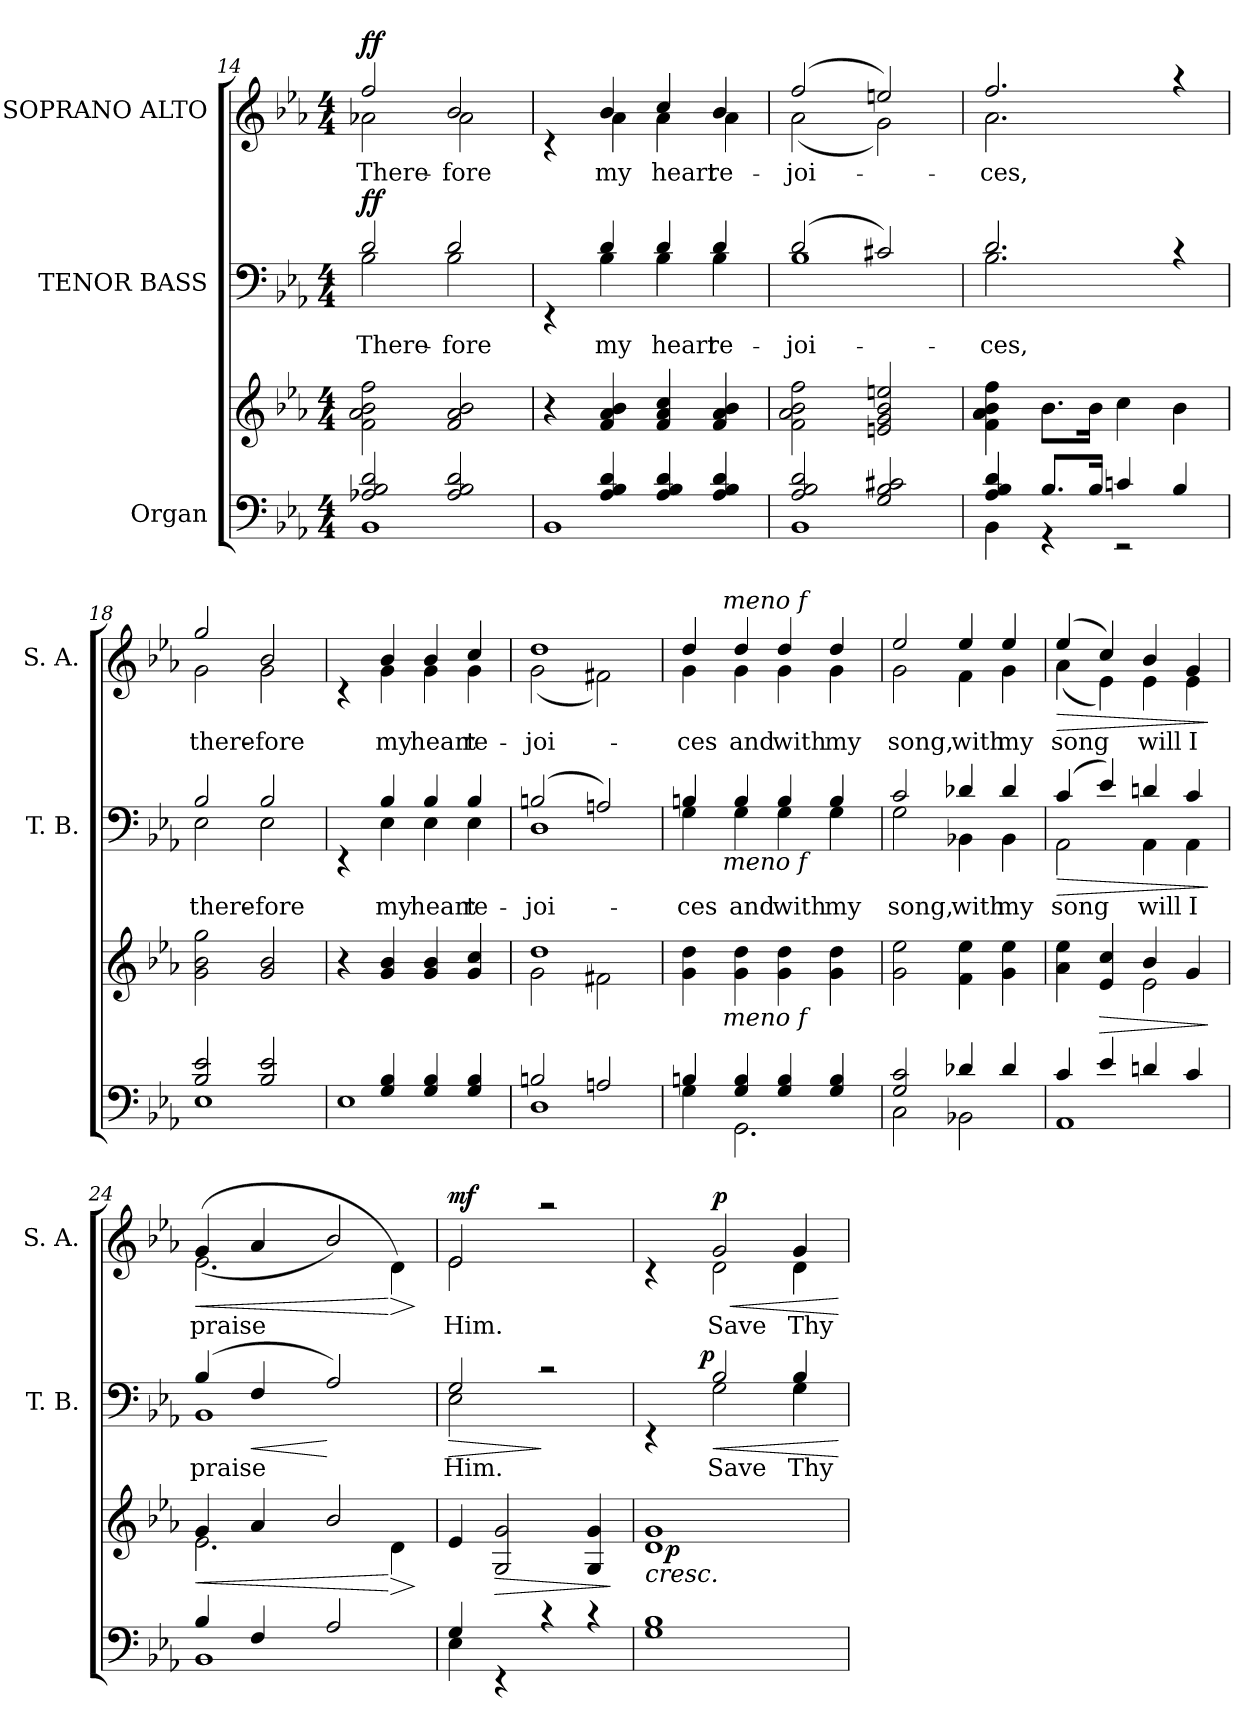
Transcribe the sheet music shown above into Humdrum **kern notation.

**kern	**kern	**dynam	**kern	**text	**dynam	**kern	**text	**dynam
*part3	*part3	*part3	*part2	*part2	*part2	*part1	*part1	*part1
*staff4	*staff3	*staff3/4	*staff2	*staff2	*staff2	*staff1	*staff1	*staff1
*I"Organ	*	*	*I"TENOR BASS	*	*	*I"SOPRANO ALTO	*	*
*	*	*	*I'T. B.	*	*	*I'S. A.	*	*
*clefF4	*clefG2	*	*clefF4	*	*	*clefG2	*	*
*k[b-e-a-]	*k[b-e-a-]	*	*k[b-e-a-]	*	*	*k[b-e-a-]	*	*
*E-:	*E-:	*	*E-:	*	*	*E-:	*	*
*M4/4	*M4/4	*	*M4/4	*	*	*M4/4	*	*
=14	=14	=14	=14	=14	=14	=14	=14	=14
*^	*	*	*	*	*	*	*	*
!	!	!	!	!	!LO:LY:a	!LO:DY:b	!	!LO:LY:b	!LO:DY:a
*	*	*	*	*^	*	*	*^	*	*
2A-X/ 2B-/ 2d/	1BB-	2f\ 2a-\ 2b-\ 2ff\	.	2d/	2B-\	There-	ff	2ff/	2a-X\	There-	ff
!	!	!	!	!	!	!LO:LY:a	!	!	!	!LO:LY:b	!
2A-/ 2B-/ 2d/	.	2f/ 2a-/ 2b-/	.	2d/	2B-\	-fore	.	2b-/	2a-\	-fore	.
=15	=15	=15	=15	=15	=15	=15	=15	=15	=15	=15	=15
1BB-	4ryy	4r	.	4ryy	4rEE	.	.	4ryy	4rc	.	.
!	!	!	!	!	!	!LO:LY:a	!	!	!	!LO:LY:b	!
.	4A-/ 4B-/ 4d/	4f/ 4a-/ 4b-/	.	4d/	4B-\	my	.	4b-/	4a-\	my	.
!	!	!	!	!	!	!LO:LY:a	!	!	!	!LO:LY:b	!
.	4A-/ 4B-/ 4d/	4f/ 4a-/ 4cc/	.	4d/	4B-\	heart	.	4cc/	4a-\	heart	.
!	!	!	!	!	!	!LO:LY:a	!	!	!	!LO:LY:b	!
.	4A-/ 4B-/ 4d/	4f/ 4a-/ 4b-/	.	4d/	4B-\	re-	.	4b-/	4a-\	re-	.
!!LO:PB:g=z	!!
=16	=16	=16	=16	=16	=16	=16	=16	=16	=16	=16	=16
!	!	!	!	!	!	!LO:LY:a	!	!	!	!LO:LY:b	!
2A-/ 2B-/ 2d/	1BB-	2f\ 2a-\ 2b-\ 2ff\	.	(2d/	1B-	-joi-	.	(2ff/	(<2a-\	-joi-	.
2G/ 2B-/ 2c#X/	.	2en/ 2g/ 2b-/ 2een/	.	2c#X/)	.	.	.	2een/)	2g\)	.	.
=17	=17	=17	=17	=17	=17	=17	=17	=17	=17	=17	=17
!	!	!	!	!	!	!LO:LY:a	!	!	!	!LO:LY:b	!
4A-/ 4B-/ 4d/	4BB-\	4f\ 4a-\ 4b-\ 4ff\	.	2.d/	2.B-\	-ces,	.	2.ff/	2.a-\	-ces,	.
8.B-/L	4rGG	8.b-\L	.	.	.	.	.	.	.	.	.
16B-/Jk	.	16b-\Jk	.	.	.	.	.	.	.	.	.
4cn/	2rEE	4cc\	.	.	.	.	.	.	.	.	.
4B-/	.	4b-\	.	4rc	4ryy	.	.	4raa	4ryy	.	.
=18	=18	=18	=18	=18	=18	=18	=18	=18	=18	=18	=18
!	!	!	!	!	!	!LO:LY:a	!	!	!	!LO:LY:b	!
2B-/ 2e-/	1E-	2g\ 2b-\ 2gg\	.	2B-/	2E-\	there-	.	2gg/	2g\	there-	.
!	!	!	!	!	!	!LO:LY:a	!	!	!	!LO:LY:b	!
2B-/ 2e-/	.	2g/ 2b-/	.	2B-/	2E-\	-fore	.	2b-/	2g\	-fore	.
=19	=19	=19	=19	=19	=19	=19	=19	=19	=19	=19	=19
1E-	4ryy	4r	.	4ryy	4rEE	.	.	4ryy	4rc	.	.
!	!	!	!	!	!	!LO:LY:a	!	!	!	!LO:LY:b	!
.	4G/ 4B-/	4g/ 4b-/	.	4B-/	4E-\	my	.	4b-/	4g\	my	.
!	!	!	!	!	!	!LO:LY:a	!	!	!	!LO:LY:b	!
.	4G/ 4B-/	4g/ 4b-/	.	4B-/	4E-\	heart	.	4b-/	4g\	heart	.
!	!	!	!	!	!	!LO:LY:a	!	!	!	!LO:LY:b	!
.	4G/ 4B-/	4g/ 4cc/	.	4B-/	4E-\	re-	.	4cc/	4g\	re-	.
=20	=20	=20	=20	=20	=20	=20	=20	=20	=20	=20	=20
*	*	*^	*	*	*	*	*	*	*	*	*
!	!	!	!	!	!	!	!LO:LY:a	!	!	!	!LO:LY:b	!
2Bn/	1D	1dd	2g\	.	(2Bn/	1D	-joi-	.	1dd	(<2g\	-joi-	.
2An/	.	.	2f#X\	.	2An/)	.	.	.	.	2f#X\)	.	.
*	*	*	*	*	*v	*v	*	*	*	*	*	*
!!LO:LB:g=z
=21	=21	=21	=21	=21	=21	=21	=21	=21	=21	=21	=21
!	!	!	!	!	!	!LO:LY:a	!	!	!	!LO:LY:b	!
*	*	*	*	*	*^	*	*	*	*^	*	*
*	*	*	*	*	*	*^	*	*	*	*	*	*	*
4Bn/	4G\	4g\ 4dd\	8..ryy	.	4Bn/	4G\	8..ryy	-ces	.	4dd/	4g\	8..ryy	-ces	.
!	!	!	!	!	!	!	!	!	!	!	!	!LO:TX:a:i:t=meno f	!	!
!	!	!	!	!	!	!	!LO:TX:b:i:t=meno f	!	!	!	!	!	!	!
!	!	!	!LO:TX:b:i:t=meno f	!	!	!	!	!	!	!	!	!	!	!
.	.	.	2ryy	.	.	.	2ryy	.	.	.	.	2ryy	.	.
!	!	!	!	!	!	!	!	!LO:LY:a	!	!	!	!	!LO:LY:b	!
4G/ 4B/	2.GG\	4g\ 4dd\	.	.	4B/	4G\	.	and	.	4dd/	4g\	.	and	.
!	!	!	!	!	!	!	!	!LO:LY:a	!	!	!	!	!LO:LY:b	!
4G/ 4B/	.	4g\ 4dd\	.	.	4B/	4G\	.	with	.	4dd/	4g\	.	with	.
.	.	.	4ryy	.	.	.	4ryy	.	.	.	.	4ryy	.	.
!	!	!	!	!	!	!	!	!LO:LY:a	!	!	!	!	!LO:LY:b	!
4G/ 4B/	.	4g\ 4dd\	.	.	4B/	4G\	.	my	.	4dd/	4g\	.	my	.
.	.	.	32ryy	.	.	.	32ryy	.	.	.	.	32ryy	.	.
=22	=22	=22	=22	=22	=22	=22	=22	=22	=22	=22	=22	=22	=22	=22
!	!	!	!	!	!	!	!	!LO:LY:a	!	!	!	!	!LO:LY:b	!
*	*	*v	*v	*	*	*	*	*	*	*	*v	*v	*	*
*	*	*	*	*	*v	*v	*	*	*	*	*	*
2G/ 2c/	2C\	2g\ 2ee-\	.	2c/	2G\	song,	.	2ee-/	2g\	song,	.
!	!	!	!	!	!	!LO:LY:a	!	!	!	!LO:LY:b	!
4d-X/	2BB-X\	4f\ 4ee-\	.	4d-X/	4BB-X\	with	.	4ee-/	4f\	with	.
!	!	!	!	!	!	!LO:LY:a	!	!	!	!LO:LY:b	!
4d-/	.	4g\ 4ee-\	.	4d-/	4BB-\	my	.	4ee-/	4g\	my	.
=23	=23	=23	=23	=23	=23	=23	=23	=23	=23	=23	=23
*	*	*^	*	*	*	*	*	*	*	*	*
!	!	!	!	!	!	!	!LO:LY:a	!LO:HP:b	!	!	!LO:LY:b	!LO:HP:b
4c/	1AA-	4ryy	4a-\ 4ee-\	.	(4c/	2AA-\	song	>	(4ee-/	(<4a-\	song	>
!	!	!	!	!LO:HP:b	!	!	!	!	!	!	!	!
4e-/	.	4e-/ 4cc/	4ryy	>	4e-/)	.	.	.	4cc/)	4e-\)	.	.
!	!	!	!	!	!	!	!LO:LY:a	!	!	!	!LO:LY:b	!
4dn/	.	4b-/	2e-\	.	4dn/	4AA-\	will	.	4b-/	4e-\	will	.
!	!	!	!	!	!	!	!LO:LY:a	!	!	!	!LO:LY:b	!
4c/	.	4g/	.	.	4c/	4AA-\	I	.	4g/	4e-\	I	.
*v	*v	*	*	*	*v	*v	*	*	*v	*v	*	*
*	*v	*v	*	*	*	*	*	*	*
.	.	]	.	.	]	.	.	]
=24	=24	=24	=24	=24	=24	=24	=24	=24
*^	*^	*	*	*	*	*	*	*
!	!	!	!	!LO:HP:b	!	!LO:LY:a	!	!	!LO:LY:b	!LO:HP:b
*	*	*	*^	*	*^	*	*	*^	*	*
*	*	*	*	*	*	*	*	*	*	*	*^	*	*
*	*	*	*	*	*	*	*	*	*	*	*	*^	*	*
1BB-	4B-/	4ryy	2.e-\	4g/	<	(4B-/	1BB-	praise	.	32ryy	(4g/	(<2.e-\	4ryy	praise	<
.	.	.	.	.	.	.	.	.	.	2ryy	.	.	.	.	.
!	!	!	!	!	!	!	!	!	!LO:HP:b	!	!	!	!	!	!
.	4F/	8ryy	.	4a-/	.	4F/	.	.	<	.	8..ryy	.	4a-/	.	.
.	.	32ryy	.	.	.	.	.	.	.	.	.	.	.	.	.
.	.	16.ryy	.	.	.	.	.	.	.	.	.	.	.	.	.
.	.	.	.	.	.	.	.	.	.	.	16.ryy	.	.	.	.
.	2A-/	2ryy	.	2b-/	.	2A-/)	.	.	[	.	.	.	2b-/)	.	.
.	.	.	.	.	.	.	.	.	.	4...ryy	.	.	.	.	.
.	.	.	.	.	.	.	.	.	.	.	4..ryy	.	.	.	.
!	!	!	!	!	!LO:HP:n=1:b	!	!	!	!	!	!	!	!	!	!LO:HP:n=1:b
.	.	.	4d\	.	[ >	.	.	.	.	.	.	4d\)	.	.	[ >
*v	*v	*	*	*	*	*v	*v	*	*	*v	*v	*v	*v	*	*
*	*v	*v	*v	*	*	*	*	*	*	*
.	.	]	.	.	.	.	.	]
=25	=25	=25	=25	=25	=25	=25	=25	=25
*^	*	*	*	*	*	*	*	*
!	!	!	!LO:DY:a	!	!LO:LY:a	!LO:HP:b	!	!LO:LY:b	!
*	*	*	*	*^	*	*	*^	*	*
!	!	!	!LO:DY:n=1:b	!	!	!	!	!	!	!	!LO:DY:a
4G/	4E-\	4e-/	mf mf	2G/	2E-\	Him.	>	2e-/	2e-\	Him.	mf
!	!	!	!LO:HP:b	!	!	!	!	!	!	!	!
4ryy	4rEE	2G/ 2g/	>	.	.	.	.	.	.	.	.
4rc	2ryy	.	.	2rc	2ryy	.	]	2raa	2ryy	.	.
4rc	.	4G/ 4g/	.	.	.	.	.	.	.	.	.
*	*	*	*	*v	*v	*	*	*	*	*	*
*v	*v	*	*	*	*	*	*v	*v	*	*
.	.	]	.	.	.	.	.	.
!!LO:LB:g=z
=26	=26	=26	=26	=26	=26	=26	=26	=26
!	!	!	!	!	!	!LO:TX:a:B:t=Meno mosso	!	!
!	!LO:TX:a:B:t=Meno mosso	!	!	!	!	!	!	!
!	!	!LO:HP:b	!	!	!	!	!	!
*	*^	*	*^	*	*	*^	*	*
*	*	*	*	*	*^	*	*	*	*	*	*
1G 1B-	1d 1g	16ryy	<	4ryy	4rEE	8..ryy	.	.	4ryy	4rc	.	.
!	!	!	!LO:DY:b	!	!	!	!	!	!	!	!	!
.	.	2...ryy	p	.	.	.	.	.	.	.	.	.
!	!	!	!	!	!	!	!	!LO:DY:b	!	!	!	!
.	.	.	.	.	.	2ryy	.	p	.	.	.	.
!	!	!	!	!	!	!	!LO:LY:a	!LO:HP:b	!	!	!LO:LY:b	!LO:HP:b
!	!	!	!	!	!	!	!	!	!	!	!	!LO:DY:n=1:a
.	.	.	.	2B-/	2G\	.	Save	<	2g/	2d\	Save	< p
.	.	.	.	.	.	4ryy	.	.	.	.	.	.
!	!	!	!	!	!	!	!LO:LY:a	!	!	!	!LO:LY:b	!
.	.	.	.	4B-/	4G\	.	Thy	.	4g/	4d\	Thy	.
.	.	.	.	.	.	32ryy	.	.	.	.	.	.
*	*	*	*	*	*	*	*	*	*v	*v	*	*
.	.	.	[	.	.	.	.	[	.	.	[
*	*v	*v	*	*	*	*	*	*	*	*	*
*	*	*	*v	*v	*v	*	*	*	*	*
=	=	=	=	=	=	=	=	=
*-	*-	*-	*-	*-	*-	*-	*-	*-
